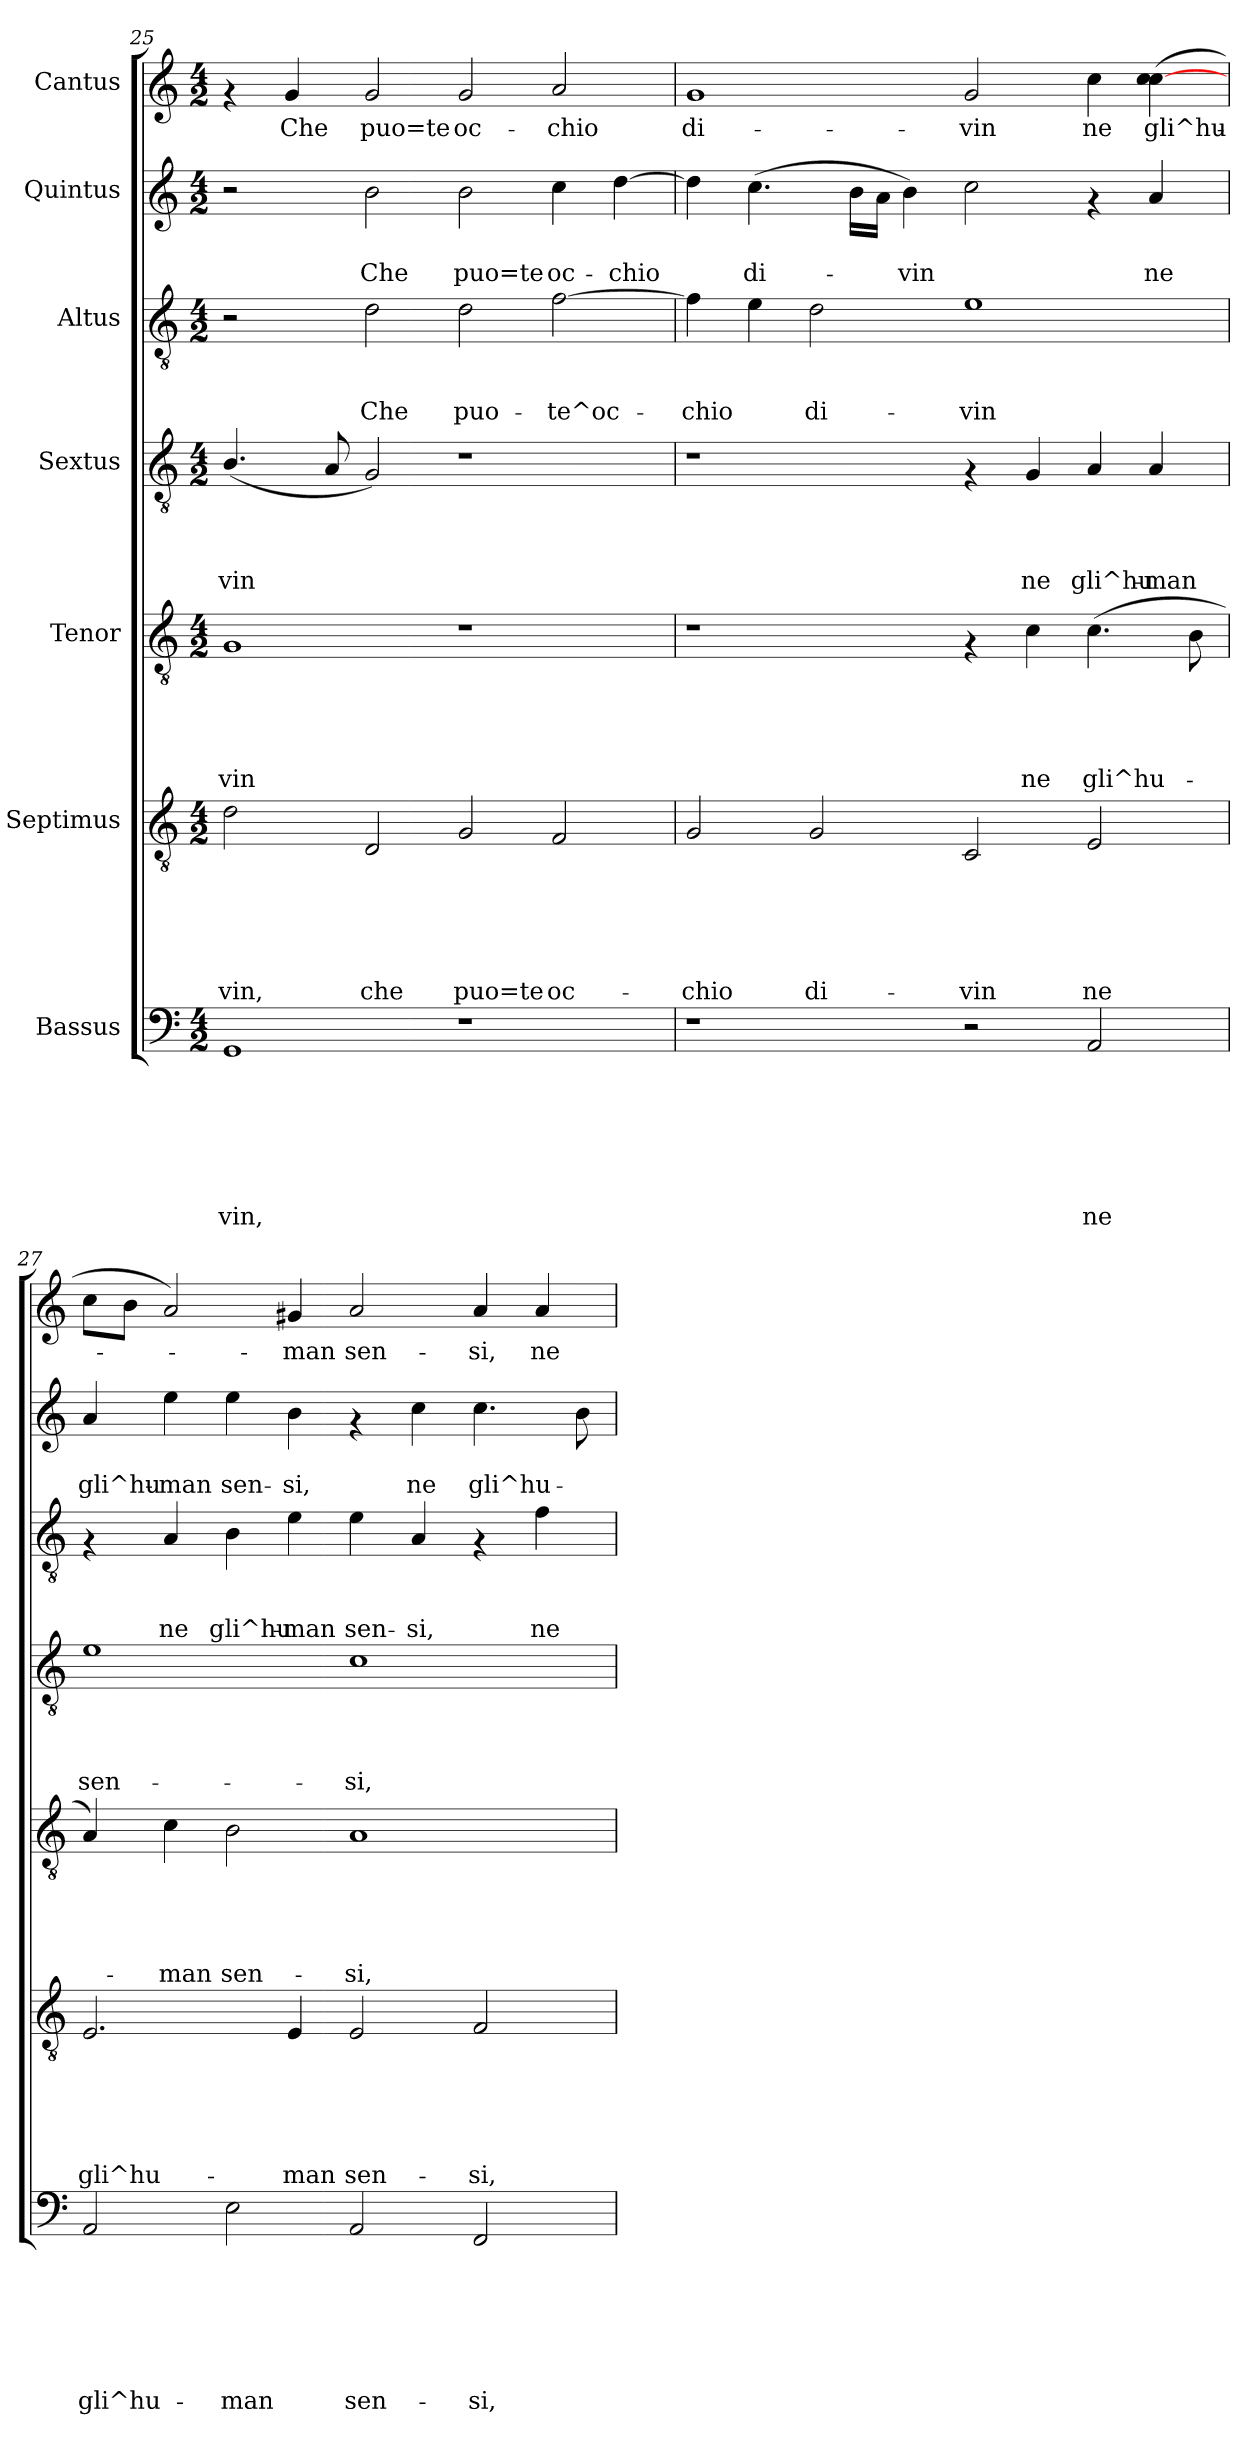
**kern	**text	**text	**text	**text	**text	**text	**text	**kern	**text	**text	**text	**text	**text	**text	**kern	**text	**text	**text	**text	**text	**kern	**text	**text	**text	**text	**kern	**text	**text	**text	**kern	**text	**text	**kern	**text
*part7	*part7	*part7	*part7	*part7	*part7	*part7	*part7	*part6	*part6	*part6	*part6	*part6	*part6	*part6	*part5	*part5	*part5	*part5	*part5	*part5	*part4	*part4	*part4	*part4	*part4	*part3	*part3	*part3	*part3	*part2	*part2	*part2	*part1	*part1
*staff7	*staff7	*staff7	*staff7	*staff7	*staff7	*staff7	*staff7	*staff6	*staff6	*staff6	*staff6	*staff6	*staff6	*staff6	*staff5	*staff5	*staff5	*staff5	*staff5	*staff5	*staff4	*staff4	*staff4	*staff4	*staff4	*staff3	*staff3	*staff3	*staff3	*staff2	*staff2	*staff2	*staff1	*staff1
*I"Bassus	*	*	*	*	*	*	*	*I"Septimus	*	*	*	*	*	*	*I"Tenor	*	*	*	*	*	*I"Sextus	*	*	*	*	*I"Altus	*	*	*	*I"Quintus	*	*	*I"Cantus	*
*clefF4	*	*	*	*	*	*	*	*clefGv2	*	*	*	*	*	*	*clefGv2	*	*	*	*	*	*clefGv2	*	*	*	*	*clefGv2	*	*	*	*clefG2	*	*	*clefG2	*
*k[]	*	*	*	*	*	*	*	*k[]	*	*	*	*	*	*	*k[]	*	*	*	*	*	*k[]	*	*	*	*	*k[]	*	*	*	*k[]	*	*	*k[]	*
*C:	*	*	*	*	*	*	*	*C:	*	*	*	*	*	*	*C:	*	*	*	*	*	*C:	*	*	*	*	*C:	*	*	*	*C:	*	*	*C:	*
*M4/2	*	*	*	*	*	*	*	*M4/2	*	*	*	*	*	*	*M4/2	*	*	*	*	*	*M4/2	*	*	*	*	*M4/2	*	*	*	*M4/2	*	*	*M4/2	*
=25	=25	=25	=25	=25	=25	=25	=25	=25	=25	=25	=25	=25	=25	=25	=25	=25	=25	=25	=25	=25	=25	=25	=25	=25	=25	=25	=25	=25	=25	=25	=25	=25	=25	=25
!	!	!	!	!	!	!	!LO:LY:b:rj	!	!	!	!	!	!	!LO:LY:b:rj	!	!	!	!	!	!LO:LY:b:rj	!	!	!	!	!LO:LY:b:rj	!	!	!	!	!	!	!	!	!
1GG	.	.	.	.	.	.	-vin,	2d\	.	.	.	.	.	-vin,	1G	.	.	.	.	-vin	(<4.B/	.	.	.	-vin	2r	.	.	.	2r	.	.	4rf	.
!	!	!	!	!	!	!	!	!	!	!	!	!	!	!	!	!	!	!	!	!	!	!	!	!	!	!	!	!	!	!	!	!	!	!LO:LY:b:rj
.	.	.	.	.	.	.	.	.	.	.	.	.	.	.	.	.	.	.	.	.	.	.	.	.	.	.	.	.	.	.	.	.	4g/	Che
.	.	.	.	.	.	.	.	.	.	.	.	.	.	.	.	.	.	.	.	.	8A/	.	.	.	.	.	.	.	.	.	.	.	.	.
!	!	!	!	!	!	!	!	!	!	!	!	!	!	!LO:LY:b:rj	!	!	!	!	!	!	!	!	!	!	!	!	!	!	!LO:LY:b:rj	!	!	!LO:LY:b:rj	!	!LO:LY:b:rj
.	.	.	.	.	.	.	.	2D/	.	.	.	.	.	che	.	.	.	.	.	.	2G/)	.	.	.	.	2d\	.	.	Che	2b\	.	Che	2g/	puo=te
!	!	!	!	!	!	!	!	!	!	!	!	!	!	!LO:LY:b:rj	!	!	!	!	!	!	!	!	!	!	!	!	!	!	!LO:LY:b:rj	!	!	!LO:LY:b:rj	!	!LO:LY:b:rj
1r	.	.	.	.	.	.	.	2G/	.	.	.	.	.	puo=te	1r	.	.	.	.	.	1r	.	.	.	.	2d\	.	.	puo-	2b\	.	puo=te	2g/	oc-
!	!	!	!	!	!	!	!	!	!	!	!	!	!	!LO:LY:b:rj	!	!	!	!	!	!	!	!	!	!	!	!	!	!	!LO:LY:b:rj	!	!	!LO:LY:b:rj	!	!LO:LY:b:rj
.	.	.	.	.	.	.	.	2F/	.	.	.	.	.	oc-	.	.	.	.	.	.	.	.	.	.	.	[>2f\	.	.	-te^oc-	4cc\	.	oc-	2a/	-chio
!	!	!	!	!	!	!	!	!	!	!	!	!	!	!	!	!	!	!	!	!	!	!	!	!	!	!	!	!	!	!	!	!LO:LY:b:rj	!	!
.	.	.	.	.	.	.	.	.	.	.	.	.	.	.	.	.	.	.	.	.	.	.	.	.	.	.	.	.	.	[>4dd\	.	-chio	.	.
=26	=26	=26	=26	=26	=26	=26	=26	=26	=26	=26	=26	=26	=26	=26	=26	=26	=26	=26	=26	=26	=26	=26	=26	=26	=26	=26	=26	=26	=26	=26	=26	=26	=26	=26
!	!	!	!	!	!	!	!	!	!	!	!	!	!	!LO:LY:b:rj	!	!	!	!	!	!	!	!	!	!	!	!	!	!	!LO:LY:b:rj	!	!	!	!	!LO:LY:b:rj
1r	.	.	.	.	.	.	.	2G/	.	.	.	.	.	-chio	1r	.	.	.	.	.	1r	.	.	.	.	4f\]	.	.	-chio	4dd\]	.	.	1g	di-
!	!	!	!	!	!	!	!	!	!	!	!	!	!	!	!	!	!	!	!	!	!	!	!	!	!	!	!	!	!	!	!	!LO:LY:b:rj	!	!
.	.	.	.	.	.	.	.	.	.	.	.	.	.	.	.	.	.	.	.	.	.	.	.	.	.	4e\	.	.	.	(>4.cc\	.	di-	.	.
!	!	!	!	!	!	!	!	!	!	!	!	!	!	!LO:LY:b:rj	!	!	!	!	!	!	!	!	!	!	!	!	!	!	!LO:LY:b:rj	!	!	!	!	!
.	.	.	.	.	.	.	.	2G/	.	.	.	.	.	di-	.	.	.	.	.	.	.	.	.	.	.	2d\	.	.	di-	.	.	.	.	.
.	.	.	.	.	.	.	.	.	.	.	.	.	.	.	.	.	.	.	.	.	.	.	.	.	.	.	.	.	.	16b\LL	.	.	.	.
.	.	.	.	.	.	.	.	.	.	.	.	.	.	.	.	.	.	.	.	.	.	.	.	.	.	.	.	.	.	16a\JJ	.	.	.	.
!	!	!	!	!	!	!	!	!	!	!	!	!	!	!	!	!	!	!	!	!	!	!	!	!	!	!	!	!	!	!	!	!LO:LY:b:rj	!	!
.	.	.	.	.	.	.	.	.	.	.	.	.	.	.	.	.	.	.	.	.	.	.	.	.	.	.	.	.	.	4b\)	.	-vin	.	.
!	!	!	!	!	!	!	!	!	!	!	!	!	!	!LO:LY:b:rj	!	!	!	!	!	!	!	!	!	!	!	!	!	!	!LO:LY:b:rj	!	!	!	!	!LO:LY:b:rj
2r	.	.	.	.	.	.	.	2C/	.	.	.	.	.	-vin	4rF	.	.	.	.	.	4rF	.	.	.	.	1e	.	.	-vin	2cc\	.	.	2g/	-vin
!	!	!	!	!	!	!	!	!	!	!	!	!	!	!	!	!	!	!	!	!LO:LY:b:rj	!	!	!	!	!LO:LY:b:rj	!	!	!	!	!	!	!	!	!
.	.	.	.	.	.	.	.	.	.	.	.	.	.	.	4c\	.	.	.	.	ne	4G/	.	.	.	ne	.	.	.	.	.	.	.	.	.
!	!	!	!	!	!	!	!LO:LY:b:rj	!	!	!	!	!	!	!LO:LY:b:rj	!	!	!	!	!	!LO:LY:b:rj	!	!	!	!	!LO:LY:b:rj	!	!	!	!	!	!	!	!	!LO:LY:b:rj
2AA/	.	.	.	.	.	.	ne	2E/	.	.	.	.	.	ne	(>4.c\	.	.	.	.	gli^hu-	4A/	.	.	.	gli^hu-	.	.	.	.	4rf	.	.	4cc\	ne
!	!	!	!	!	!	!	!	!	!	!	!	!	!	!	!	!	!	!	!	!	!	!	!	!	!LO:LY:b:rj	!	!	!	!	!	!	!LO:LY:b:rj	!	!LO:LY:b:rj
.	.	.	.	.	.	.	.	.	.	.	.	.	.	.	.	.	.	.	.	.	4A/	.	.	.	-man	.	.	.	.	4a/	.	ne	(>4cc\ [>4cc\	gli^hu-
.	.	.	.	.	.	.	.	.	.	.	.	.	.	.	8B\	.	.	.	.	.	.	.	.	.	.	.	.	.	.	.	.	.	.	.
!!LO:PB:g=z
=27	=27	=27	=27	=27	=27	=27	=27	=27	=27	=27	=27	=27	=27	=27	=27	=27	=27	=27	=27	=27	=27	=27	=27	=27	=27	=27	=27	=27	=27	=27	=27	=27	=27	=27
!	!	!	!	!	!	!	!LO:LY:b:rj	!	!	!	!	!	!	!LO:LY:b:rj	!	!	!	!	!	!	!	!	!	!	!LO:LY:b:rj	!	!	!	!	!	!	!LO:LY:b:rj	!	!
2AA/	.	.	.	.	.	.	gli^hu-	2.E/	.	.	.	.	.	gli^hu-	4A/)	.	.	.	.	.	1e	.	.	.	sen-	4rF	.	.	.	4a/	.	gli^hu-	8cc\L	.
.	.	.	.	.	.	.	.	.	.	.	.	.	.	.	.	.	.	.	.	.	.	.	.	.	.	.	.	.	.	.	.	.	8b\J	.
!	!	!	!	!	!	!	!	!	!	!	!	!	!	!	!	!	!	!	!	!LO:LY:b:rj	!	!	!	!	!	!	!	!	!LO:LY:b:rj	!	!	!LO:LY:b:rj	!	!
.	.	.	.	.	.	.	.	.	.	.	.	.	.	.	4c\	.	.	.	.	-man	.	.	.	.	.	4A/	.	.	ne	4ee\	.	-man	2a/)	.
!	!	!	!	!	!	!	!LO:LY:b:rj	!	!	!	!	!	!	!	!	!	!	!	!	!LO:LY:b:rj	!	!	!	!	!	!	!	!	!LO:LY:b:rj	!	!	!LO:LY:b:rj	!	!
2E\	.	.	.	.	.	.	-man	.	.	.	.	.	.	.	2B\	.	.	.	.	sen-	.	.	.	.	.	4B\	.	.	gli^hu-	4ee\	.	sen-	.	.
!	!	!	!	!	!	!	!	!	!	!	!	!	!	!LO:LY:b:rj	!	!	!	!	!	!	!	!	!	!	!	!	!	!	!LO:LY:b:rj	!	!	!LO:LY:b:rj	!	!LO:LY:b:rj
.	.	.	.	.	.	.	.	4E/	.	.	.	.	.	-man	.	.	.	.	.	.	.	.	.	.	.	4e\	.	.	-man	4b\	.	-si,	4g#X/	-man
!	!	!	!	!	!	!	!LO:LY:b:rj	!	!	!	!	!	!	!LO:LY:b:rj	!	!	!	!	!	!LO:LY:b:rj	!	!	!	!	!LO:LY:b:rj	!	!	!	!LO:LY:b:rj	!	!	!	!	!LO:LY:b:rj
2AA/	.	.	.	.	.	.	sen-	2E/	.	.	.	.	.	sen-	1A	.	.	.	.	-si,	1c	.	.	.	-si,	4e\	.	.	sen-	4rf	.	.	2a/	sen-
!	!	!	!	!	!	!	!	!	!	!	!	!	!	!	!	!	!	!	!	!	!	!	!	!	!	!	!	!	!LO:LY:b:rj	!	!	!LO:LY:b:rj	!	!
.	.	.	.	.	.	.	.	.	.	.	.	.	.	.	.	.	.	.	.	.	.	.	.	.	.	4A/	.	.	-si,	4cc\	.	ne	.	.
!	!	!	!	!	!	!	!LO:LY:b:rj	!	!	!	!	!	!	!LO:LY:b:rj	!	!	!	!	!	!	!	!	!	!	!	!	!	!	!	!	!	!LO:LY:b:rj	!	!LO:LY:b:rj
2FF/	.	.	.	.	.	.	-si,	2F/	.	.	.	.	.	-si,	.	.	.	.	.	.	.	.	.	.	.	4rF	.	.	.	4.cc\	.	gli^hu-	4a/	-si,
!	!	!	!	!	!	!	!	!	!	!	!	!	!	!	!	!	!	!	!	!	!	!	!	!	!	!	!	!	!LO:LY:b:rj	!	!	!	!	!LO:LY:b:rj
.	.	.	.	.	.	.	.	.	.	.	.	.	.	.	.	.	.	.	.	.	.	.	.	.	.	4f\	.	.	ne	.	.	.	4a/	ne
.	.	.	.	.	.	.	.	.	.	.	.	.	.	.	.	.	.	.	.	.	.	.	.	.	.	.	.	.	.	8b\	.	.	.	.
=	=	=	=	=	=	=	=	=	=	=	=	=	=	=	=	=	=	=	=	=	=	=	=	=	=	=	=	=	=	=	=	=	=	=
*-	*-	*-	*-	*-	*-	*-	*-	*-	*-	*-	*-	*-	*-	*-	*-	*-	*-	*-	*-	*-	*-	*-	*-	*-	*-	*-	*-	*-	*-	*-	*-	*-	*-	*-
